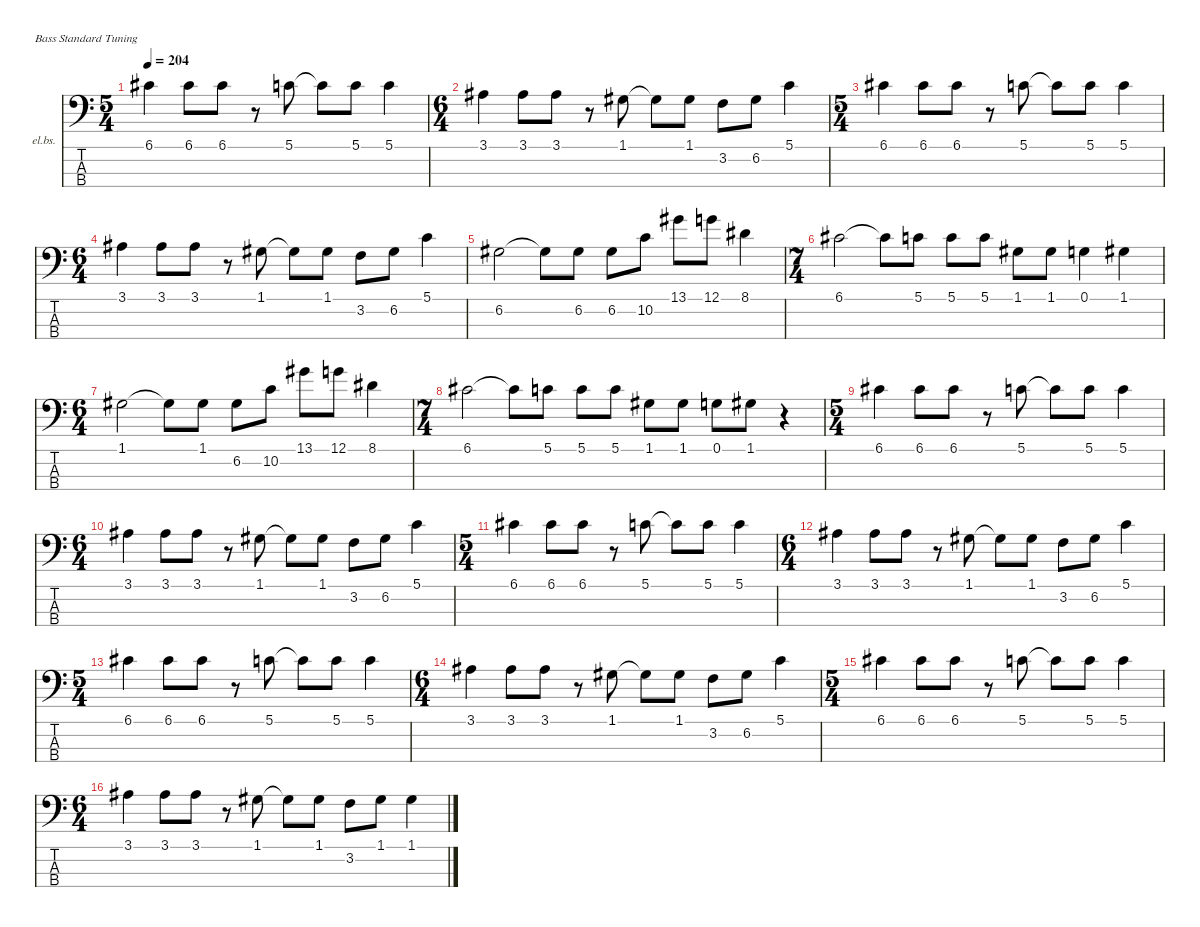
\hideDynamics
\bracketExtendMode nobrackets
\firstSystemTrackNameOrientation horizontal
\otherSystemsTrackNameOrientation horizontal
\track ("bass" "el.bs.") {instrument electricbassfinger}
\staff {score tabs}
\tuning (G2 D2 A1 E1)
\ts (5 4)
\tempo 204
\clef f4
\ks aminor
6.1{acc #}.4{dy ff beam Down} 6.1{acc #}.8{beam Down} 6.1{acc #}.8{beam Down} r.8{beam Down} 5.1.8{beam Down} 5.1{t}.8{beam Down} 5.1.8{beam Down} 5.1.4{beam Down} |
\ts (6 4)
3.1{acc #}.4{beam Down} 3.1{acc #}.8{beam Down} 3.1{acc #}.8{beam Down} r.8{beam Down} 1.1{acc #}.8{beam Down} 1.1{t acc #}.8{beam Down} 1.1{acc #}.8{beam Down} 3.2.8{beam Down} 6.2{acc #}.8{beam Down} 5.1.4{beam Down} |
\ts (5 4)
6.1{acc #}.4{beam Down} 6.1{acc #}.8{beam Down} 6.1{acc #}.8{beam Down} r.8{beam Down} 5.1.8{beam Down} 5.1{t}.8{beam Down} 5.1.8{beam Down} 5.1.4{beam Down} |
\ts (6 4)
3.1{acc #}.4{beam Down} 3.1{acc #}.8{beam Down} 3.1{acc #}.8{beam Down} r.8{beam Down} 1.1{acc #}.8{beam Down} 1.1{t acc #}.8{beam Down} 1.1{acc #}.8{beam Down} 3.2.8{beam Down} 6.2{acc #}.8{beam Down} 5.1.4{beam Down} |
6.2{acc #}.2{beam Down} 6.2{t acc #}.8{beam Down} 6.2{acc #}.8{beam Down} 6.2{acc #}.8{beam Down} 10.2.8{beam Down} 13.1{acc #}.8{beam Down} 12.1.8{beam Down} 8.1{acc #}.4{beam Down} |
\ts (7 4)
6.1{acc #}.2{beam Down} 6.1{t acc #}.8{beam Down} 5.1.8{beam Down} 5.1.8{beam Down} 5.1.8{beam Down} 1.1{acc #}.8{beam Down} 1.1{acc #}.8{beam Down} 0.1.4{beam Down} 1.1{acc #}.4{beam Down} |
\ts (6 4)
1.1{acc #}.2{beam Down} 1.1{t acc #}.8{beam Down} 1.1{acc #}.8{beam Down} 6.2{acc #}.8{beam Down} 10.2.8{beam Down} 13.1{acc #}.8{beam Down} 12.1.8{beam Down} 8.1{acc #}.4{beam Down} |
\ts (7 4)
6.1{acc #}.2{beam Down} 6.1{t acc #}.8{beam Down} 5.1.8{beam Down} 5.1.8{beam Down} 5.1.8{beam Down} 1.1{acc #}.8{beam Down} 1.1{acc #}.8{beam Down} 0.1.8{beam Down} 1.1{acc #}.8{beam Down} r.4{beam Down} |
\ts (5 4)
6.1{acc #}.4{beam Down} 6.1{acc #}.8{beam Down} 6.1{acc #}.8{beam Down} r.8{beam Down} 5.1.8{beam Down} 5.1{t}.8{beam Down} 5.1.8{beam Down} 5.1.4{beam Down} |
\ts (6 4)
3.1{acc #}.4{beam Down} 3.1{acc #}.8{beam Down} 3.1{acc #}.8{beam Down} r.8{beam Down} 1.1{acc #}.8{beam Down} 1.1{t acc #}.8{beam Down} 1.1{acc #}.8{beam Down} 3.2.8{beam Down} 6.2{acc #}.8{beam Down} 5.1.4{beam Down} |
\ts (5 4)
6.1{acc #}.4{beam Down} 6.1{acc #}.8{beam Down} 6.1{acc #}.8{beam Down} r.8{beam Down} 5.1.8{beam Down} 5.1{t}.8{beam Down} 5.1.8{beam Down} 5.1.4{beam Down} |
\ts (6 4)
3.1{acc #}.4{beam Down} 3.1{acc #}.8{beam Down} 3.1{acc #}.8{beam Down} r.8{beam Down} 1.1{acc #}.8{beam Down} 1.1{t acc #}.8{beam Down} 1.1{acc #}.8{beam Down} 3.2.8{beam Down} 6.2{acc #}.8{beam Down} 5.1.4{beam Down} |
\ts (5 4)
6.1{acc #}.4{beam Down} 6.1{acc #}.8{beam Down} 6.1{acc #}.8{beam Down} r.8{beam Down} 5.1.8{beam Down} 5.1{t}.8{beam Down} 5.1.8{beam Down} 5.1.4{beam Down} |
\ts (6 4)
3.1{acc #}.4{beam Down} 3.1{acc #}.8{beam Down} 3.1{acc #}.8{beam Down} r.8{beam Down} 1.1{acc #}.8{beam Down} 1.1{t acc #}.8{beam Down} 1.1{acc #}.8{beam Down} 3.2.8{beam Down} 6.2{acc #}.8{beam Down} 5.1.4{beam Down} |
\ts (5 4)
6.1{acc #}.4{beam Down} 6.1{acc #}.8{beam Down} 6.1{acc #}.8{beam Down} r.8{beam Down} 5.1.8{beam Down} 5.1{t}.8{beam Down} 5.1.8{beam Down} 5.1.4{beam Down} |
\ts (6 4)
3.1{acc #}.4{beam Down} 3.1{acc #}.8{beam Down} 3.1{acc #}.8{beam Down} r.8{beam Down} 1.1{acc #}.8{beam Down} 1.1{t acc #}.8{beam Down} 1.1{acc #}.8{beam Down} 3.2.8{beam Down} 1.1{acc #}.8{beam Down} 1.1{acc #}.4{beam Down}
